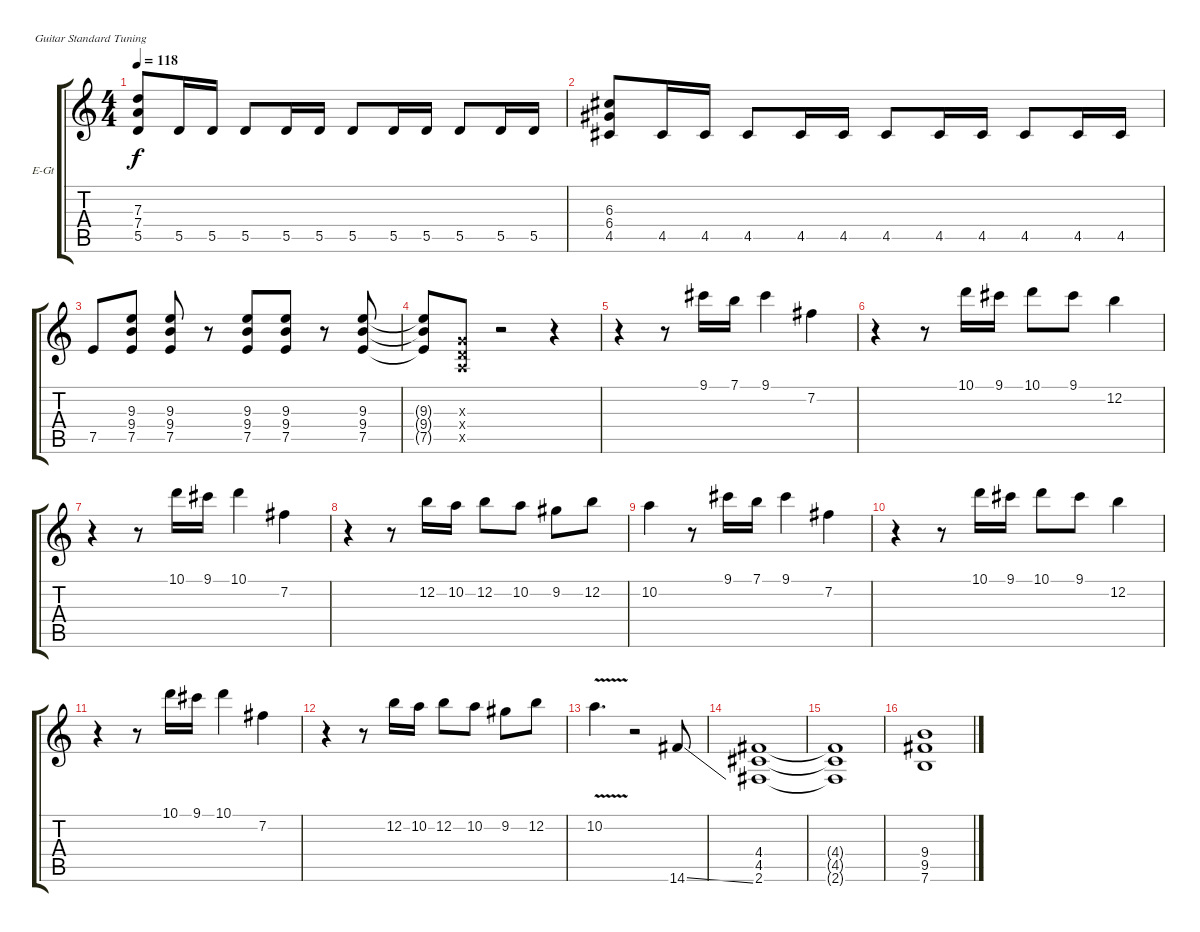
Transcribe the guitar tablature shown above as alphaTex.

\bracketExtendMode groupsimilarinstruments
\firstSystemTrackNameOrientation horizontal
\otherSystemsTrackNameOrientation horizontal
\track ("Solo Gitar" "E-Gt") {instrument overdrivenguitar}
\staff {score tabs}
\tuning (E4 B3 G3 D3 A2 E2)
\ts (4 4)
\tempo 118
\clef g2
\ks c
(7.3 7.4 5.5).8{dy f} 5.5.16 5.5.16 5.5.8 5.5.16 5.5.16 5.5.8 5.5.16 5.5.16 5.5.8 5.5.16 5.5.16 |
(6.3 6.4 4.5).8 4.5.16 4.5.16 4.5.8 4.5.16 4.5.16 4.5.8 4.5.16 4.5.16 4.5.8 4.5.16 4.5.16 |
7.5.8 (9.3 9.4 7.5).8 (9.3 9.4 7.5).8 r.8 (9.3 9.4 7.5).8 (9.3 9.4 7.5).8 r.8 (9.3 9.4 7.5).8 |
(9.3{t} 9.4{t} 7.5{t}).8 (0.3{x} 0.4{x} 0.5{x}).8 r.2 r.4 |
r.4 r.8 9.1.16 7.1.16 9.1.4 7.2.4 |
r.4 r.8 10.1.16 9.1.16 10.1.8 9.1.8 12.2.4 |
r.4 r.8 10.1.16 9.1.16 10.1.4 7.2.4 |
r.4 r.8 12.2.16 10.2.16 12.2.8 10.2.8 9.2.8 12.2.8 |
10.2.4 r.8 9.1.16 7.1.16 9.1.4 7.2.4 |
r.4 r.8 10.1.16 9.1.16 10.1.8 9.1.8 12.2.4 |
r.4 r.8 10.1.16 9.1.16 10.1.4 7.2.4 |
r.4 r.8 12.2.16 10.2.16 12.2.8 10.2.8 9.2.8 12.2.8 |
10.2{v}.4{d} r.2 14.6{ss}.8 |
(4.4 4.5 2.6).1 |
(4.4{t} 4.5{t} 2.6{t}).1 |
(9.4 9.5 7.6).1
